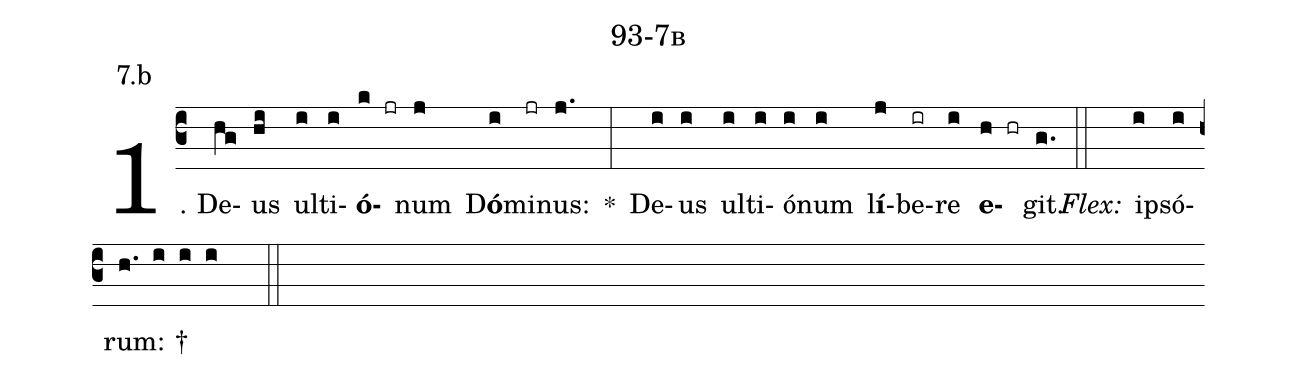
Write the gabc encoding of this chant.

name: 93-7b;
annotation: 7.b;
%%
(c3)1. De(hg)us(hi) ul(i)ti(i)<b>ó</b>(k jr)num(j) D<b>ó</b>(i)mi(jr)nus:(j.) *(:) De(i)us(i) ul(i)ti(i)ó(i)num(i) l<b>í</b>(j)be(ir)re(i) <b>e</b>(h hr)git.(g.) (::)
<i>Flex:</i>()  ip(i)só(i)rum: †(h. i i i  ::)
